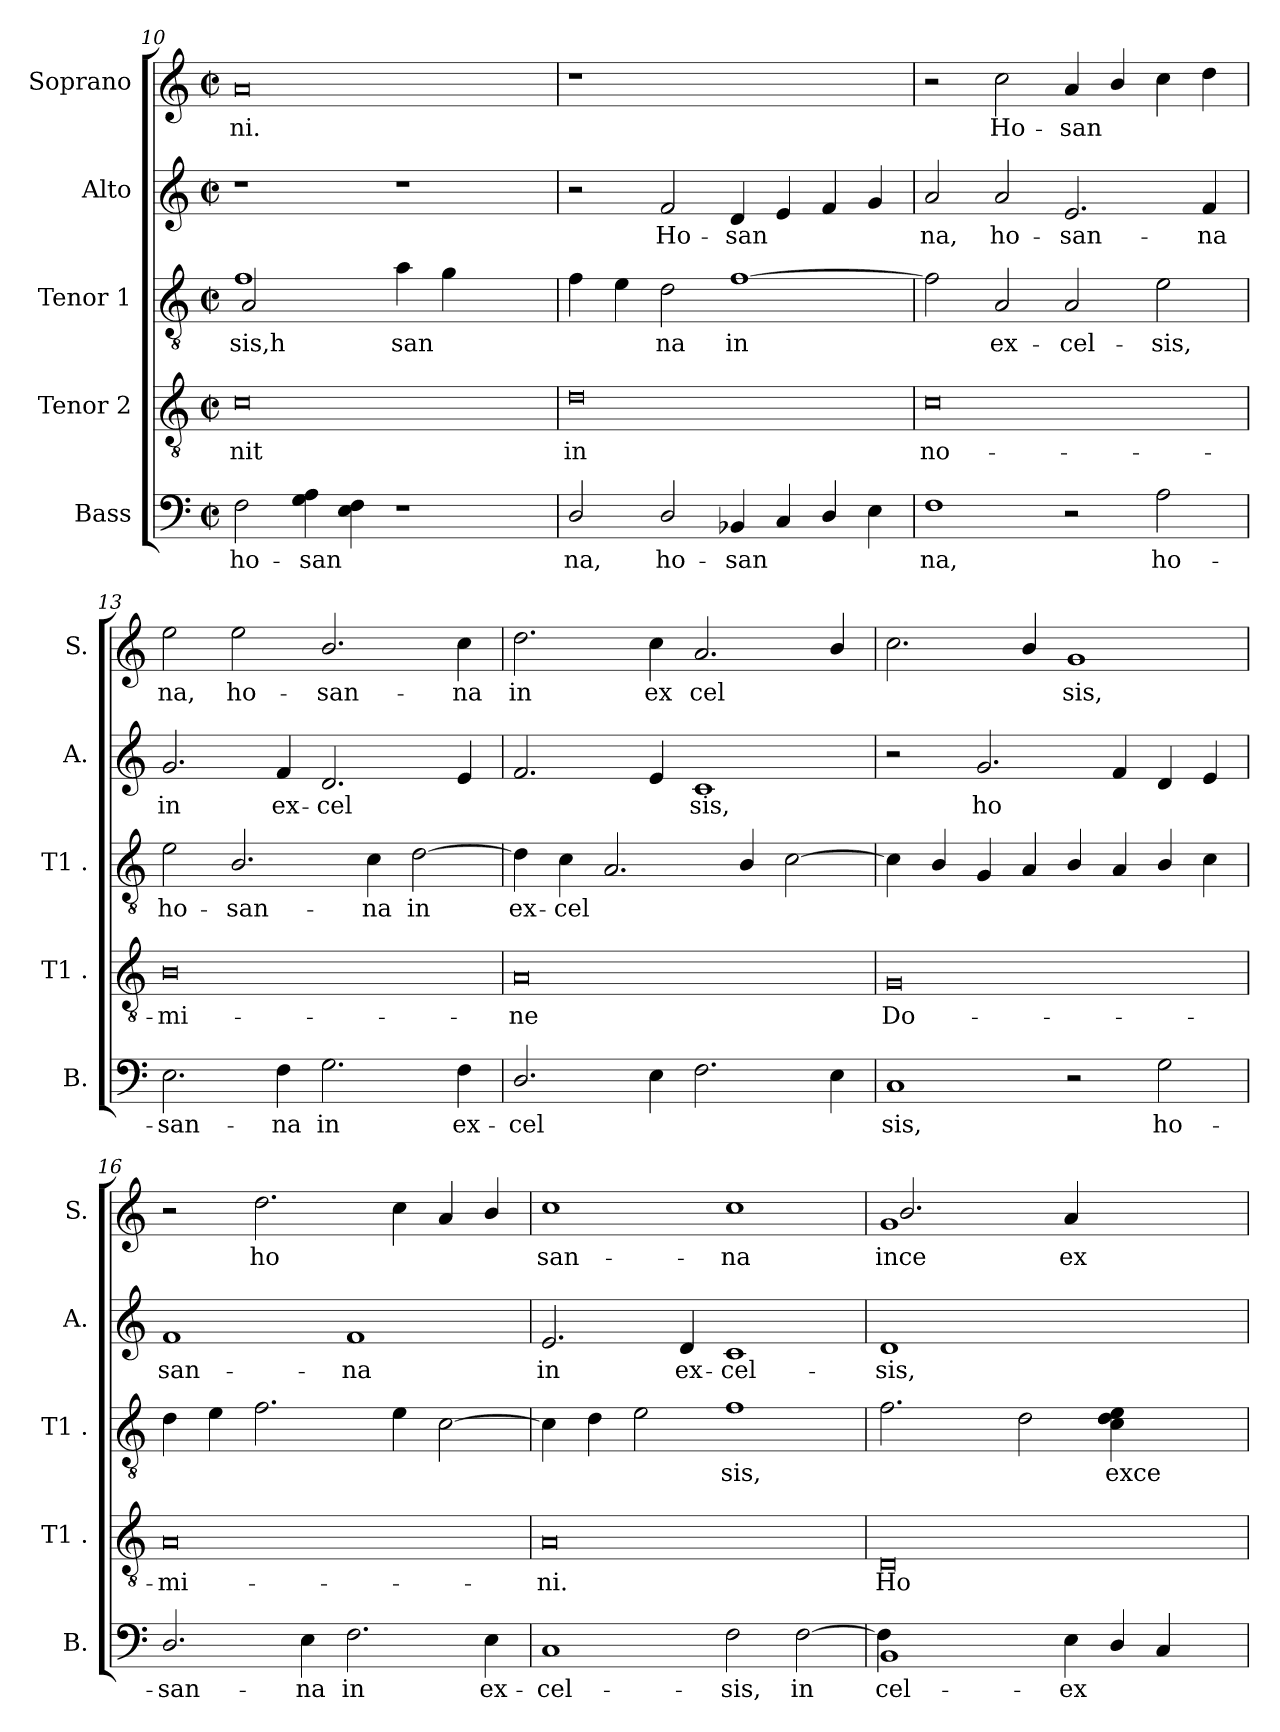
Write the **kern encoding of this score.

**kern	**text	**kern	**text	**kern	**text	**kern	**text	**kern	**text
*part5	*part5	*part4	*part4	*part3	*part3	*part2	*part2	*part1	*part1
*staff5	*staff5	*staff4	*staff4	*staff3	*staff3	*staff2	*staff2	*staff1	*staff1
*I"Bass	*	*I"Tenor  2	*	*I"Tenor  1	*	*I"Alto	*	*I"Soprano	*
*I'B.	*	*I'T1 .	*	*I'T1 .	*	*I'A.	*	*I'S.	*
*clefF4	*	*clefGv2	*	*clefGv2	*	*clefG2	*	*clefG2	*
*k[]	*	*k[]	*	*k[]	*	*k[]	*	*k[]	*
*C:	*	*C:	*	*C:	*	*C:	*	*C:	*
*M2/2	*	*M2/2	*	*M2/2	*	*M2/2	*	*M2/2	*
*met(c|)	*	*met(c|)	*	*met(c|)	*	*met(c|)	*	*met(c|)	*
=10	=10	=10	=10	=10	=10	=10	=10	=10	=10
!	!LO:LY:b:cj	!	!LO:LY:b:cj	!	!LO:LY:b:cj	!	!	!	!LO:LY:b:cj
*	*	*	*	*^	*	*	*	*	*
2F\	ho-	0c	-nit	1f	2A/	-sis,h	1r	.	0a	-ni.
!	!LO:LY:b:cj	!	!	!	!	!	!	!	!	!
4A\ 4G\	-san-	.	.	.	2ryy	.	.	.	.	.
!	!LO:LY:b:cj	!	!	!	!	!	!	!	!	!
4F\ 4E\	--	.	.	.	.	.	.	.	.	.
!	!	!	!	!	!	!LO:LY:b:cj	!	!	!	!
1r	.	.	.	4a\	1ryy	san-	1r	.	.	.
!	!	!	!	!	!	!LO:LY:b:cj	!	!	!	!
.	.	.	.	4g\	.	--	.	.	.	.
.	.	.	.	2ryy	.	.	.	.	.	.
*	*	*	*	*v	*v	*	*	*	*	*
!!LO:PB:g=z
=11	=11	=11	=11	=11	=11	=11	=11	=11	=11
!	!LO:LY:b:cj	!	!LO:LY:b:cj	!	!LO:LY:b:cj	!	!	!	!
2D/	-na,	0d	in	4f\	--	2r	.	1r	.
!	!	!	!	!	!LO:LY:b:cj	!	!	!	!
.	.	.	.	4e\	--	.	.	.	.
!	!LO:LY:b:cj	!	!	!	!LO:LY:b:cj	!	!LO:LY:b:cj	!	!
2D/	ho-	.	.	2d\	-na	2f/	Ho-	.	.
!	!LO:LY:b:cj	!	!	!	!LO:LY:b:cj	!	!LO:LY:b:cj	!	!
4BB-X/	-san-	.	.	[>1f	in	4d/	-san-	1ryy	.
!	!LO:LY:b:cj	!	!	!	!	!	!LO:LY:b:cj	!	!
4C/	--	.	.	.	.	4e/	--	.	.
!	!LO:LY:b:cj	!	!	!	!	!	!LO:LY:b:cj	!	!
4D/	--	.	.	.	.	4f/	--	.	.
!	!LO:LY:b:cj	!	!	!	!	!	!LO:LY:b:cj	!	!
4E\	--	.	.	.	.	4g/	--	.	.
=12	=12	=12	=12	=12	=12	=12	=12	=12	=12
!	!LO:LY:b:cj	!	!LO:LY:b:cj	!	!LO:LY:b:cj	!	!LO:LY:b:cj	!	!
1F	-na,	0c	no-	2f\]	.	2a/	-na,	2r	.
!	!	!	!	!	!LO:LY:b:cj	!	!LO:LY:b:cj	!	!LO:LY:b:cj
.	.	.	.	2A/	ex-	2a/	ho-	2cc\	Ho-
!	!	!	!	!	!LO:LY:b:cj	!	!LO:LY:b:cj	!	!LO:LY:b:cj
2r	.	.	.	2A/	-cel-	2.e/	-san-	4a/	-san-
!	!	!	!	!	!	!	!	!	!LO:LY:b:cj
.	.	.	.	.	.	.	.	4b/	--
!	!LO:LY:b:cj	!	!	!	!LO:LY:b:cj	!	!	!	!LO:LY:b:cj
2A\	ho-	.	.	2e\	-sis,	.	.	4cc\	--
!	!	!	!	!	!	!	!LO:LY:b:cj	!	!LO:LY:b:cj
.	.	.	.	.	.	4f/	-na	4dd\	--
=13	=13	=13	=13	=13	=13	=13	=13	=13	=13
!	!LO:LY:b:cj	!	!LO:LY:b:cj	!	!LO:LY:b:cj	!	!LO:LY:b:cj	!	!LO:LY:b:cj
2.E\	-san-	0B	-mi-	2e\	ho-	2.g/	in	2ee\	-na,
!	!	!	!	!	!LO:LY:b:cj	!	!	!	!LO:LY:b:cj
.	.	.	.	2.B/	-san-	.	.	2ee\	ho-
!	!LO:LY:b:cj	!	!	!	!	!	!LO:LY:b:cj	!	!
4F\	-na	.	.	.	.	4f/	ex-	.	.
!	!LO:LY:b:cj	!	!	!	!	!	!LO:LY:b:cj	!	!LO:LY:b:cj
2.G\	in	.	.	.	.	2.d/	-cel-	2.b/	-san-
!	!	!	!	!	!LO:LY:b:cj	!	!	!	!
.	.	.	.	4c\	-na	.	.	.	.
!	!	!	!	!	!LO:LY:b:cj	!	!	!	!
.	.	.	.	[>2d\	in	.	.	.	.
!	!LO:LY:b:cj	!	!	!	!	!	!LO:LY:b:cj	!	!LO:LY:b:cj
4F\	ex-	.	.	.	.	4e/	--	4cc\	-na
=14	=14	=14	=14	=14	=14	=14	=14	=14	=14
!	!LO:LY:b:cj	!	!LO:LY:b:cj	!	!LO:LY:b:cj	!	!LO:LY:b:cj	!	!LO:LY:b:cj
2.D/	-cel-	0A	-ne	4d\]	ex-	2.f/	--	2.dd\	in
!	!	!	!	!	!LO:LY:b:cj	!	!	!	!
.	.	.	.	4c\	-cel-	.	.	.	.
!	!	!	!	!	!LO:LY:b:cj	!	!	!	!
.	.	.	.	2.A/	--	.	.	.	.
!	!LO:LY:b:cj	!	!	!	!	!	!LO:LY:b:cj	!	!LO:LY:b:cj
4E\	--	.	.	.	.	4e/	--	4cc\	ex
!	!LO:LY:b:cj	!	!	!	!	!	!LO:LY:b:cj	!	!LO:LY:b:cj
2.F\	--	.	.	.	.	1c	-sis,	2.a/	cel-
!	!	!	!	!	!LO:LY:b:cj	!	!	!	!
.	.	.	.	4B/	--	.	.	.	.
!	!	!	!	!	!LO:LY:b:cj	!	!	!	!
.	.	.	.	[>2c\	--	.	.	.	.
!	!LO:LY:b:cj	!	!	!	!	!	!	!	!LO:LY:b:cj
4E\	--	.	.	.	.	.	.	4b/	--
=15	=15	=15	=15	=15	=15	=15	=15	=15	=15
!	!LO:LY:b:cj	!	!LO:LY:b:cj	!	!LO:LY:b:cj	!	!	!	!LO:LY:b:cj
1C	-sis,	0G	Do-	4c\]	--	2r	.	2.cc\	--
!	!	!	!	!	!LO:LY:b:cj	!	!	!	!
.	.	.	.	4B/	--	.	.	.	.
!	!	!	!	!	!LO:LY:b:cj	!	!LO:LY:b:cj	!	!
.	.	.	.	4G/	--	2.g/	ho-	.	.
!	!	!	!	!	!LO:LY:b:cj	!	!	!	!LO:LY:b:cj
.	.	.	.	4A/	--	.	.	4b/	--
!	!	!	!	!	!LO:LY:b:cj	!	!	!	!LO:LY:b:cj
2r	.	.	.	4B/	--	.	.	1g	-sis,
!	!	!	!	!	!LO:LY:b:cj	!	!LO:LY:b:cj	!	!
.	.	.	.	4A/	--	4f/	--	.	.
!	!LO:LY:b:cj	!	!	!	!LO:LY:b:cj	!	!LO:LY:b:cj	!	!
2G\	ho-	.	.	4B/	--	4d/	--	.	.
!	!	!	!	!	!LO:LY:b:cj	!	!LO:LY:b:cj	!	!
.	.	.	.	4c\	--	4e/	--	.	.
!!LO:LB:g=z
=16	=16	=16	=16	=16	=16	=16	=16	=16	=16
!	!LO:LY:b:cj	!	!LO:LY:b:cj	!	!LO:LY:b:cj	!	!LO:LY:b:cj	!	!
2.D/	-san-	0A	-mi-	4d\	--	1f	-san-	2r	.
!	!	!	!	!	!LO:LY:b:cj	!	!	!	!
.	.	.	.	4e\	--	.	.	.	.
!	!	!	!	!	!LO:LY:b:cj	!	!	!	!LO:LY:b:cj
.	.	.	.	2.f\	--	.	.	2.dd\	ho-
!	!LO:LY:b:cj	!	!	!	!	!	!	!	!
4E\	-na	.	.	.	.	.	.	.	.
!	!LO:LY:b:cj	!	!	!	!	!	!LO:LY:b:cj	!	!
2.F\	in	.	.	.	.	1f	-na	.	.
!	!	!	!	!	!LO:LY:b:cj	!	!	!	!LO:LY:b:cj
.	.	.	.	4e\	--	.	.	4cc\	--
!	!	!	!	!	!LO:LY:b:cj	!	!	!	!LO:LY:b:cj
.	.	.	.	[>2c\	--	.	.	4a/	--
!	!LO:LY:b:cj	!	!	!	!	!	!	!	!LO:LY:b:cj
4E\	ex-	.	.	.	.	.	.	4b/	--
=17	=17	=17	=17	=17	=17	=17	=17	=17	=17
!	!LO:LY:b:cj	!	!LO:LY:b:cj	!	!LO:LY:b:cj	!	!LO:LY:b:cj	!	!LO:LY:b:cj
1C	-cel-	0A	-ni.	4c\]	--	2.e/	in	1cc	-san-
!	!	!	!	!	!LO:LY:b:cj	!	!	!	!
.	.	.	.	4d\	--	.	.	.	.
!	!	!	!	!	!LO:LY:b:cj	!	!	!	!
.	.	.	.	2e\	--	.	.	.	.
!	!	!	!	!	!	!	!LO:LY:b:cj	!	!
.	.	.	.	.	.	4d/	ex-	.	.
!	!LO:LY:b:cj	!	!	!	!LO:LY:b:cj	!	!LO:LY:b:cj	!	!LO:LY:b:cj
2F\	-sis,	.	.	1f	-sis,	1c	-cel-	1cc	-na
!	!LO:LY:b:cj	!	!	!	!	!	!	!	!
[>2F\	in	.	.	.	.	.	.	.	.
=18	=18	=18	=18	=18	=18	=18	=18	=18	=18
*^	*	*	*	*	*	*	*	*	*
!	!	!LO:LY:b:cj	!	!LO:LY:b:cj	!	!	!	!LO:LY:b:cj	!	!LO:LY:b:cj
*	*	*	*	*	*	*	*	*	*^	*
1BB	4F\]	cel-	0D	Ho-	2.f\	.	1d	-sis,	1g	2.b/	ince
.	4ryy	.	.	.	.	.	.	.	.	.	.
.	1.ryy	.	.	.	.	.	.	.	.	.	.
.	.	.	.	.	2d\	.	.	.	.	2.ryy	.
!	!	!LO:LY:b:cj	!	!	!	!	!	!	!	!	!LO:LY:b:cj
4E\	.	-ex-	.	.	.	.	1ryy	.	4a/	.	ex
!	!	!LO:LY:b:cj	!	!	!	!LO:LY:b:cj	!	!	!	!	!
4D/	.	--	.	.	4e\ 4d\ 4c\	exce	.	.	2.ryy	.	.
!	!	!LO:LY:b:cj	!	!	!	!	!	!	!	!	!
4C/	.	--	.	.	2ryy	.	.	.	.	2ryy	.
4ryy	.	.	.	.	.	.	.	.	.	.	.
*v	*v	*	*	*	*	*	*	*	*v	*v	*
=	=	=	=	=	=	=	=	=	=
*-	*-	*-	*-	*-	*-	*-	*-	*-	*-
